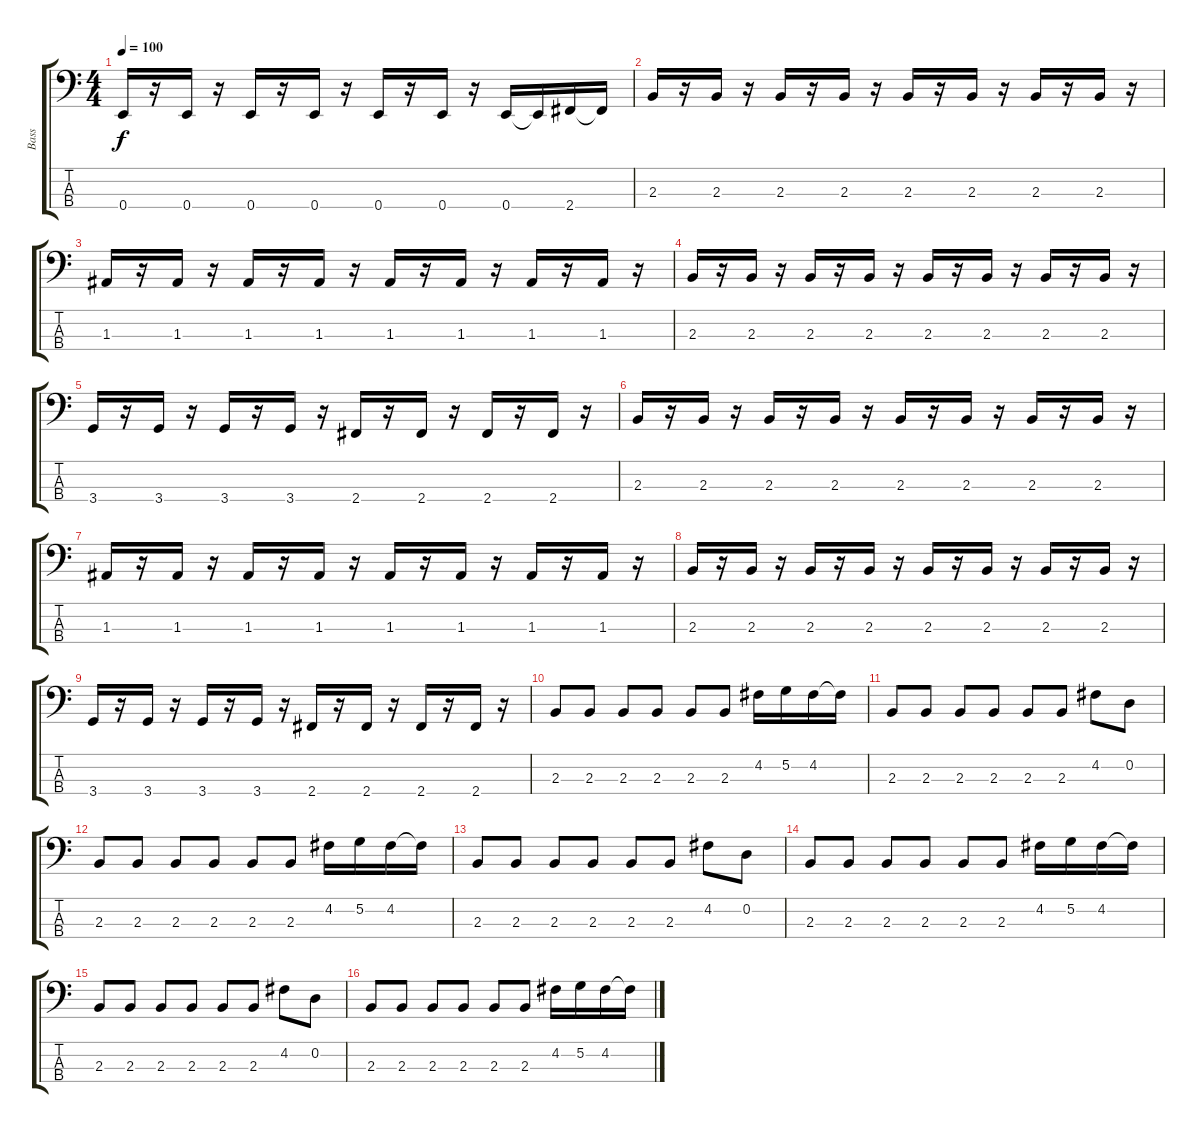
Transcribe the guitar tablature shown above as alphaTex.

\track ("Bass" "Bass") {instrument electricbasspick}
\staff {score tabs}
\tuning (G2 D2 A1 E1) {hide}
\ts (4 4)
\tempo 100
\clef f4
\ks c
0.4{t}.16{dy f} r.16 0.4.16 r.16 0.4.16 r.16 0.4.16 r.16 0.4.16 r.16 0.4.16 r.16 0.4.16 0.4{t}.16 2.4.16 2.4{t}.16 |
2.3.16 r.16 2.3.16 r.16 2.3.16 r.16 2.3.16 r.16 2.3.16 r.16 2.3.16 r.16 2.3.16 r.16 2.3.16 r.16 |
1.3.16 r.16 1.3.16 r.16 1.3.16 r.16 1.3.16 r.16 1.3.16 r.16 1.3.16 r.16 1.3.16 r.16 1.3.16 r.16 |
2.3.16 r.16 2.3.16 r.16 2.3.16 r.16 2.3.16 r.16 2.3.16 r.16 2.3.16 r.16 2.3.16 r.16 2.3.16 r.16 |
3.4.16 r.16 3.4.16 r.16 3.4.16 r.16 3.4.16 r.16 2.4.16 r.16 2.4.16 r.16 2.4.16 r.16 2.4.16 r.16 |
2.3.16 r.16 2.3.16 r.16 2.3.16 r.16 2.3.16 r.16 2.3.16 r.16 2.3.16 r.16 2.3.16 r.16 2.3.16 r.16 |
1.3.16 r.16 1.3.16 r.16 1.3.16 r.16 1.3.16 r.16 1.3.16 r.16 1.3.16 r.16 1.3.16 r.16 1.3.16 r.16 |
2.3.16 r.16 2.3.16 r.16 2.3.16 r.16 2.3.16 r.16 2.3.16 r.16 2.3.16 r.16 2.3.16 r.16 2.3.16 r.16 |
3.4.16 r.16 3.4.16 r.16 3.4.16 r.16 3.4.16 r.16 2.4.16 r.16 2.4.16 r.16 2.4.16 r.16 2.4.16 r.16 |
2.3.8 2.3.8 2.3.8 2.3.8 2.3.8 2.3.8 4.2.16 5.2.16 4.2.16 4.2{t}.16 |
2.3.8 2.3.8 2.3.8 2.3.8 2.3.8 2.3.8 4.2.8 0.2.8 |
2.3.8 2.3.8 2.3.8 2.3.8 2.3.8 2.3.8 4.2.16 5.2.16 4.2.16 4.2{t}.16 |
2.3.8 2.3.8 2.3.8 2.3.8 2.3.8 2.3.8 4.2.8 0.2.8 |
2.3.8 2.3.8 2.3.8 2.3.8 2.3.8 2.3.8 4.2.16 5.2.16 4.2.16 4.2{t}.16 |
2.3.8 2.3.8 2.3.8 2.3.8 2.3.8 2.3.8 4.2.8 0.2.8 |
2.3.8 2.3.8 2.3.8 2.3.8 2.3.8 2.3.8 4.2.16 5.2.16 4.2.16 4.2{t}.16
